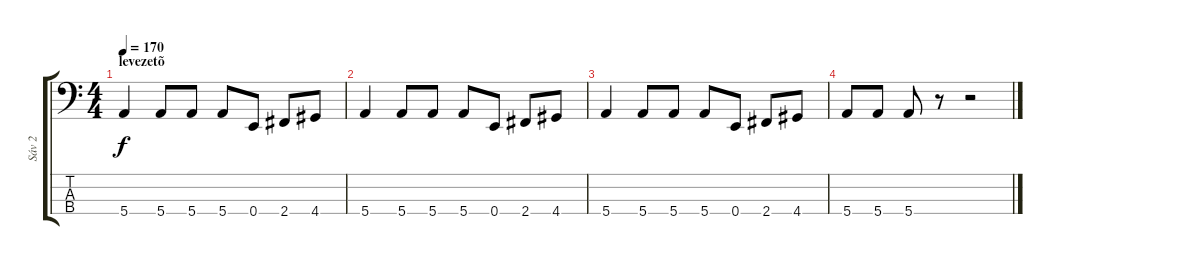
\track ("Sáv 2" "Sáv 2") {instrument electricbasspick}
\staff {score tabs}
\tuning (G2 D2 A1 E1) {hide}
\ts (4 4)
\section ("" "levezetõ")
\tempo 170
\clef f4
\ks c
5.4.4{dy f} 5.4.8 5.4.8 5.4.8 0.4.8 2.4.8 4.4.8 |
5.4.4 5.4.8 5.4.8 5.4.8 0.4.8 2.4.8 4.4.8 |
5.4.4 5.4.8 5.4.8 5.4.8 0.4.8 2.4.8 4.4.8 |
5.4.8 5.4.8 5.4.8 r.8 r.2
